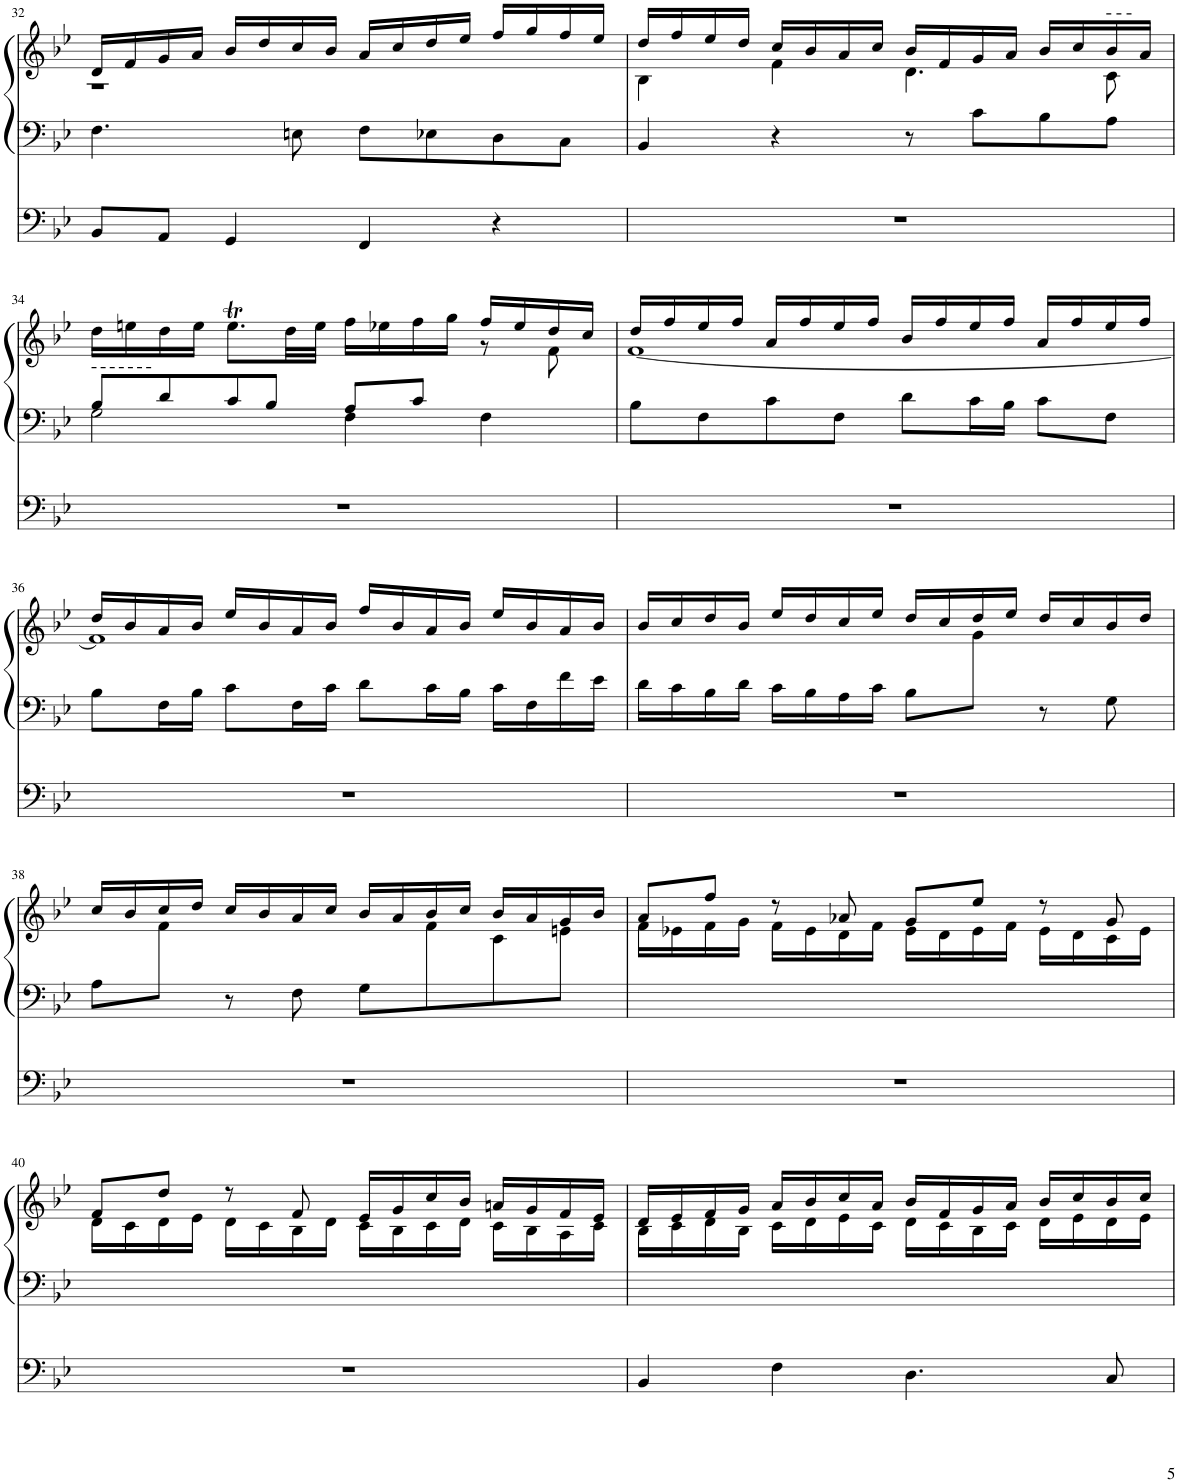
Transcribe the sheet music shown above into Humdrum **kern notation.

**kern	**kern	**kern
*part1	*part1	*part1
*staff3	*staff2	*staff1
*I"Orgue	*	*
!!LO:PB:g=z
*clefF4	*clefF4	*clefG2
*k[b-e-]	*k[b-e-]	*k[b-e-]
*M4/4	*M4/4	*M4/4
*met(c)	*met(c)	*met(c)
=32	=32	=32
*	*	*^
8BB-/L	4.F\	16d/LL	1r
.	.	16f/	.
8AA/J	.	16g/	.
.	.	16a/JJ	.
4GG/	.	16b-/LL	.
.	.	16dd/	.
.	8En\	16cc/	.
.	.	16b-/JJ	.
4FF/	8F\L	16a/LL	.
.	.	16cc/	.
.	8E-X\	16dd/	.
.	.	16ee-/JJ	.
4r	8D\	16ff/LL	.
.	.	16gg/	.
.	8C\J	16ff/	.
.	.	16ee-/JJ	.
=33	=33	=33	=33
1r	4BB-/	16dd/LL	4B-\
.	.	16ff/	.
.	.	16ee-/	.
.	.	16dd/JJ	.
.	4r	16cc/LL	4f\
.	.	16b-/	.
.	.	16a/	.
.	.	16cc/JJ	.
.	8r	16b-/LL	4.d\
.	.	16f/	.
.	8c\L	16g/	.
.	.	16a/JJ	.
.	8B-\	16b-/LL	.
.	.	16cc/	.
.	8A\J	16b-/	8c\
.	.	16a/JJ	.
!!LO:LB:g=z	!!
=34	=34	=34	=34
*	*^	*	*
1r	8B-/L	2G\	16dd\LL	2ryy
.	.	.	16een\	.
.	8d/	.	16dd\	.
.	.	.	16ee\JJ	.
.	8c/	.	8.eet\L	.
.	8B-/J	.	.	.
.	.	.	32dd\LL	.
.	.	.	32ee\JJJ	.
.	8A/L	4F\	16ff\LL	4ryy
.	.	.	16ee-X\	.
.	8c/J	.	16ff\	.
.	.	.	16gg\JJ	.
.	4F\	4ryy	16ff/LL	8r
.	.	.	16ee-/	.
.	.	.	16dd/	8f\
.	.	.	16cc/JJ	.
*	*v	*v	*	*
=35	=35	=35	=35
1r	8B-\L	16dd/LL	[1f
.	.	16ff/	.
.	8F\	16ee-/	.
.	.	16ff/JJ	.
.	8c\	16a/LL	.
.	.	16ff/	.
.	8F\J	16ee-/	.
.	.	16ff/JJ	.
.	8d\L	16b-/LL	.
.	.	16ff/	.
.	16c\L	16ee-/	.
.	16B-\JJ	16ff/JJ	.
.	8c\L	16a/LL	.
.	.	16ff/	.
.	8F\J	16ee-/	.
.	.	16ff/JJ	.
!!LO:LB:g=z	!!
=36	=36	=36	=36
1r	8B-\L	16dd/LL	1f]
.	.	16b-/	.
.	16F\L	16a/	.
.	16B-\JJ	16b-/JJ	.
.	8c\L	16ee-/LL	.
.	.	16b-/	.
.	16F\L	16a/	.
.	16c\JJ	16b-/JJ	.
.	8d\L	16ff/LL	.
.	.	16b-/	.
.	16c\L	16a/	.
.	16B-\JJ	16b-/JJ	.
.	16c\LL	16ee-/LL	.
.	16F\	16b-/	.
.	16f\	16a/	.
.	16e-\JJ	16b-/JJ	.
=37	=37	=37	=37
1r	16d\LL	16b-/LL	8ryy
.	16c\	16cc/	.
*	*	*v	*v
.	16B-\	16dd/
.	16d\JJ	16b-/JJ
.	16c\LL	16ee-/LL
.	16B-\	16dd/
.	16A\	16cc/
.	16c\JJ	16ee-/JJ
.	8B-\L	16dd/LL
.	.	16cc/
*	*	*^
.	8ryy	16dd/	8g\J
.	.	16ee-/JJ	.
.	8r	16dd/LL	4ryy
.	.	16cc/	.
.	8G\	16b-/	.
.	.	16dd/JJ	.
!!LO:LB:g=z	!!
=38	=38	=38	=38
1r	8A\L	16cc/LL	8ryy
.	.	16b-/	.
.	8ryy	16cc/	8f\J
.	.	16dd/JJ	.
.	8r	16cc/LL	4.ryy
.	.	16b-/	.
.	8F\	16a/	.
.	.	16cc/JJ	.
.	8G\L	16b-/LL	.
.	.	16a/	.
.	4.ryy	16b-/	8f\
.	.	16cc/JJ	.
.	.	16b-/LL	8c\
.	.	16a/	.
.	.	16g/	8en\J
.	.	16b-/JJ	.
=39	=39	=39	=39
1r	1ryy	8a/L	16f\LL
.	.	.	16e-X\
.	.	8ff/J	16f\
.	.	.	16g\JJ
.	.	8r	16f\LL
.	.	.	16e-\
.	.	8a-X/	16d\
.	.	.	16f\JJ
.	.	8g/L	16e-\LL
.	.	.	16d\
.	.	8ee-/J	16e-\
.	.	.	16f\JJ
.	.	8r	16e-\LL
.	.	.	16d\
.	.	8g/	16c\
.	.	.	16e-\JJ
!!LO:LB:g=z	!!
=40	=40	=40	=40
1r	1ryy	8f/L	16d\LL
.	.	.	16c\
.	.	8dd/J	16d\
.	.	.	16e-\JJ
.	.	8r	16d\LL
.	.	.	16c\
.	.	8f/	16B-\
.	.	.	16d\JJ
.	.	16e-/LL	16c\LL
.	.	16g/	16B-\
.	.	16cc/	16c\
.	.	16b-/JJ	16d\JJ
.	.	16an/LL	16c\LL
.	.	16g/	16B-\
.	.	16f/	16A\
.	.	16e-/JJ	16c\JJ
=41	=41	=41	=41
4BB-/	1ryy	16d/LL	16B-\LL
.	.	16e-/	16c\
.	.	16f/	16d\
.	.	16g/JJ	16B-\JJ
4F\	.	16a/LL	16c\LL
.	.	16b-/	16d\
.	.	16cc/	16e-\
.	.	16a/JJ	16c\JJ
4.D\	.	16b-/LL	16d\LL
.	.	16f/	16c\
.	.	16g/	16B-\
.	.	16a/JJ	16c\JJ
.	.	16b-/LL	16d\LL
.	.	16cc/	16e-\
8C/	.	16b-/	16d\
.	.	16cc/JJ	16e-\JJ
*	*	*v	*v
=	=	=
*-	*-	*-
